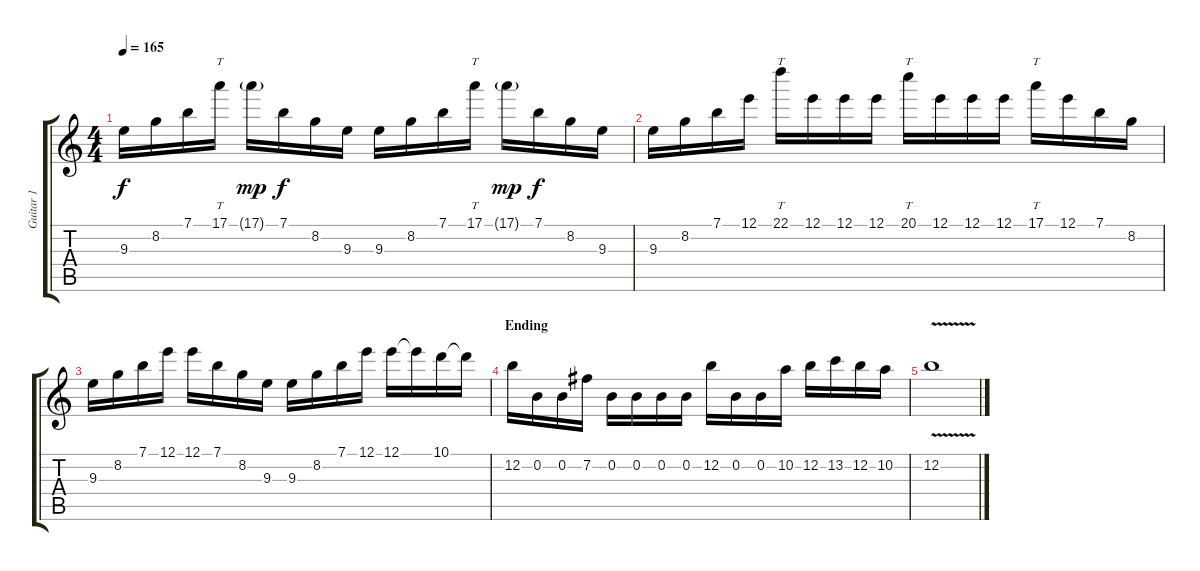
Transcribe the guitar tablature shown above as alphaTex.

\track ("Guitar 1" "Guitar 1") {instrument distortionguitar}
\staff {score tabs}
\tuning (E4 B3 G3 D3 A2 E2) {hide}
\ts (4 4)
\tempo 165
\clef g2
\ks c
9.3.16{dy f} 8.2.16 7.1.16 17.1.16{tt} 17.1{g}.16{dy mp} 7.1.16{dy f} 8.2.16 9.3.16 9.3.16 8.2.16 7.1.16 17.1.16{tt} 17.1{g}.16{dy mp} 7.1.16{dy f} 8.2.16 9.3.16 |
9.3.16 8.2.16 7.1.16 12.1.16 22.1.16{tt} 12.1.16 12.1.16 12.1.16 20.1.16{tt} 12.1.16 12.1.16 12.1.16 17.1.16{tt} 12.1.16 7.1.16 8.2.16 |
9.3.16 8.2.16 7.1.16 12.1.16 12.1.16 7.1.16 8.2.16 9.3.16 9.3.16 8.2.16 7.1.16 12.1.16 12.1.16 12.1{t}.16 10.1.16 10.1{t}.16 |
\section ("" "Ending")
12.2.16 0.2.16 0.2.16 7.2.16 0.2.16 0.2.16 0.2.16 0.2.16 12.2.16 0.2.16 0.2.16 10.2.16 12.2.16 13.2.16 12.2.16 10.2.16 |
12.2{v}.1
